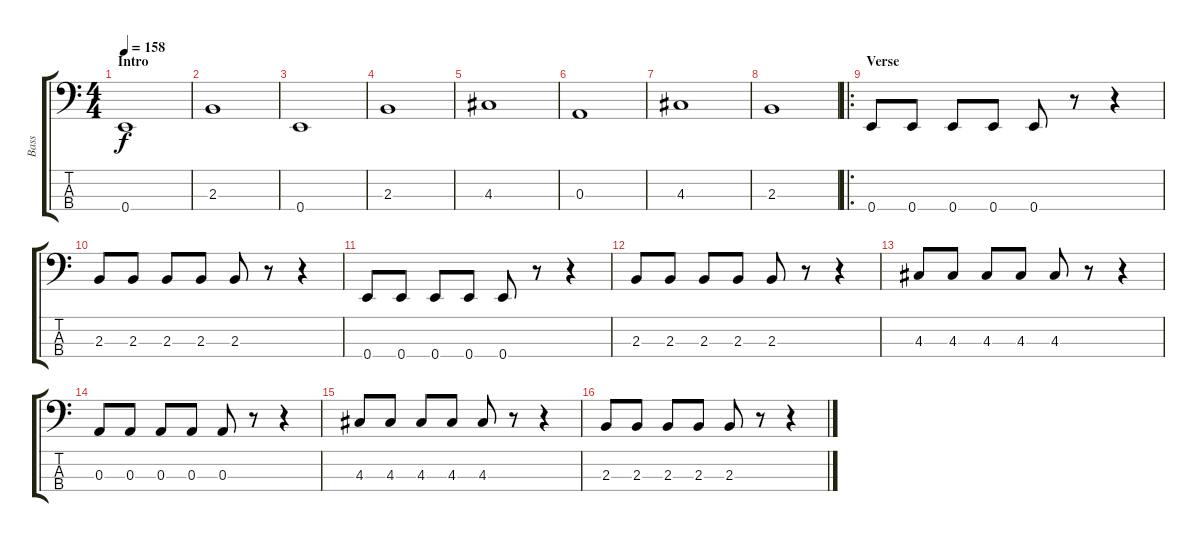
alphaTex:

\track ("Bass" "Bass") {instrument slapbass2}
\staff {score tabs}
\tuning (G2 D2 A1 E1) {hide}
\ts (4 4)
\section ("" "Intro")
\tempo 158
\clef f4
\ks c
0.4.1{dy f instrument slapbass2} |
2.3.1 |
0.4.1 |
2.3.1 |
4.3.1 |
0.3.1 |
4.3.1 |
2.3.1 |
\ro
\section ("" "Verse")
0.4.8 0.4.8 0.4.8 0.4.8 0.4.8 r.8 r.4 |
2.3.8 2.3.8 2.3.8 2.3.8 2.3.8 r.8 r.4 |
0.4.8 0.4.8 0.4.8 0.4.8 0.4.8 r.8 r.4 |
2.3.8 2.3.8 2.3.8 2.3.8 2.3.8 r.8 r.4 |
4.3.8 4.3.8 4.3.8 4.3.8 4.3.8 r.8 r.4 |
0.3.8 0.3.8 0.3.8 0.3.8 0.3.8 r.8 r.4 |
4.3.8 4.3.8 4.3.8 4.3.8 4.3.8 r.8 r.4 |
2.3.8 2.3.8 2.3.8 2.3.8 2.3.8 r.8 r.4
